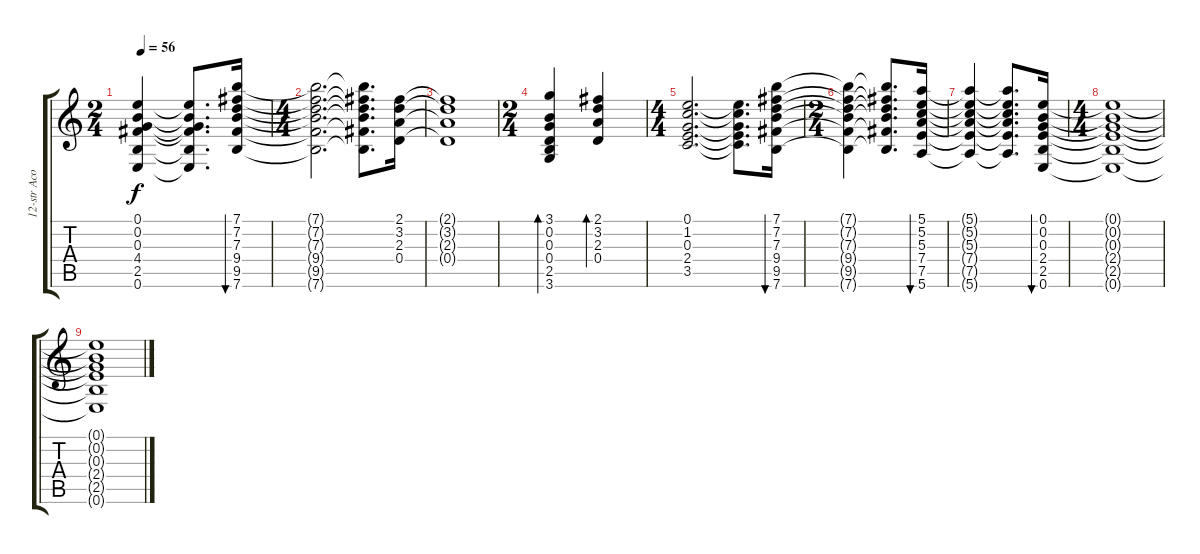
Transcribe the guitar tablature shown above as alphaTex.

\track ("12-str Acoustic (Gilmour)" "12-str Aco") {instrument acousticguitarsteel}
\staff {score tabs}
\tuning (E4 B3 G3 D3 A2 E2) {hide}
\ts (2 4)
\tempo 56
\clef g2
\ks c
(0.1{t} 0.2{t} 0.3{t} 4.4{t} 2.5{t} 0.6{t}).4{dy f} (0.1{t} 0.2{t} 0.3{t} 4.4{t} 2.5{t} 0.6{t}).8{d} (7.1 7.2 7.3 9.4 9.5 7.6).16{bu 240} |
\ts (4 4)
(7.1{t} 7.2{t} 7.3{t} 9.4{t} 9.5{t} 7.6{t}).2{d} (7.1{t} 7.2{t} 7.3{t} 9.4{t} 9.5{t} 7.6{t}).8{d} (2.1 3.2 2.3 0.4).16 |
(2.1{t} 3.2{t} 2.3{t} 0.4{t}).1 |
\ts (2 4)
(3.1 0.2 0.3 0.4 2.5 3.6).4{bd 60} (2.1 3.2 2.3 0.4).4{bd 60} |
\ts (4 4)
(0.1 1.2 0.3 2.4 3.5).2{d} (0.1{t} 1.2{t} 0.3{t} 2.4{t} 3.5{t}).8{d} (7.1 7.2 7.3 9.4 9.5 7.6).16{bu 240} |
\ts (2 4)
(7.1{t} 7.2{t} 7.3{t} 9.4{t} 9.5{t} 7.6{t}).4 (7.1{t} 7.2{t} 7.3{t} 9.4{t} 9.5{t} 7.6{t}).8{d} (5.1 5.2 5.3 7.4 7.5 5.6).16{bu 240} |
(5.1{t} 5.2{t} 5.3{t} 7.4{t} 7.5{t} 5.6{t}).4 (5.1{t} 5.2{t} 5.3{t} 7.4{t} 7.5{t} 5.6{t}).8{d} (0.1 0.2 0.3 2.4 2.5 0.6).16{bu 240} |
\ts (4 4)
(0.1{t} 0.2{t} 0.3{t} 2.4{t} 2.5{t} 0.6{t}).1 |
(0.1{t} 0.2{t} 0.3{t} 2.4{t} 2.5{t} 0.6{t}).1
